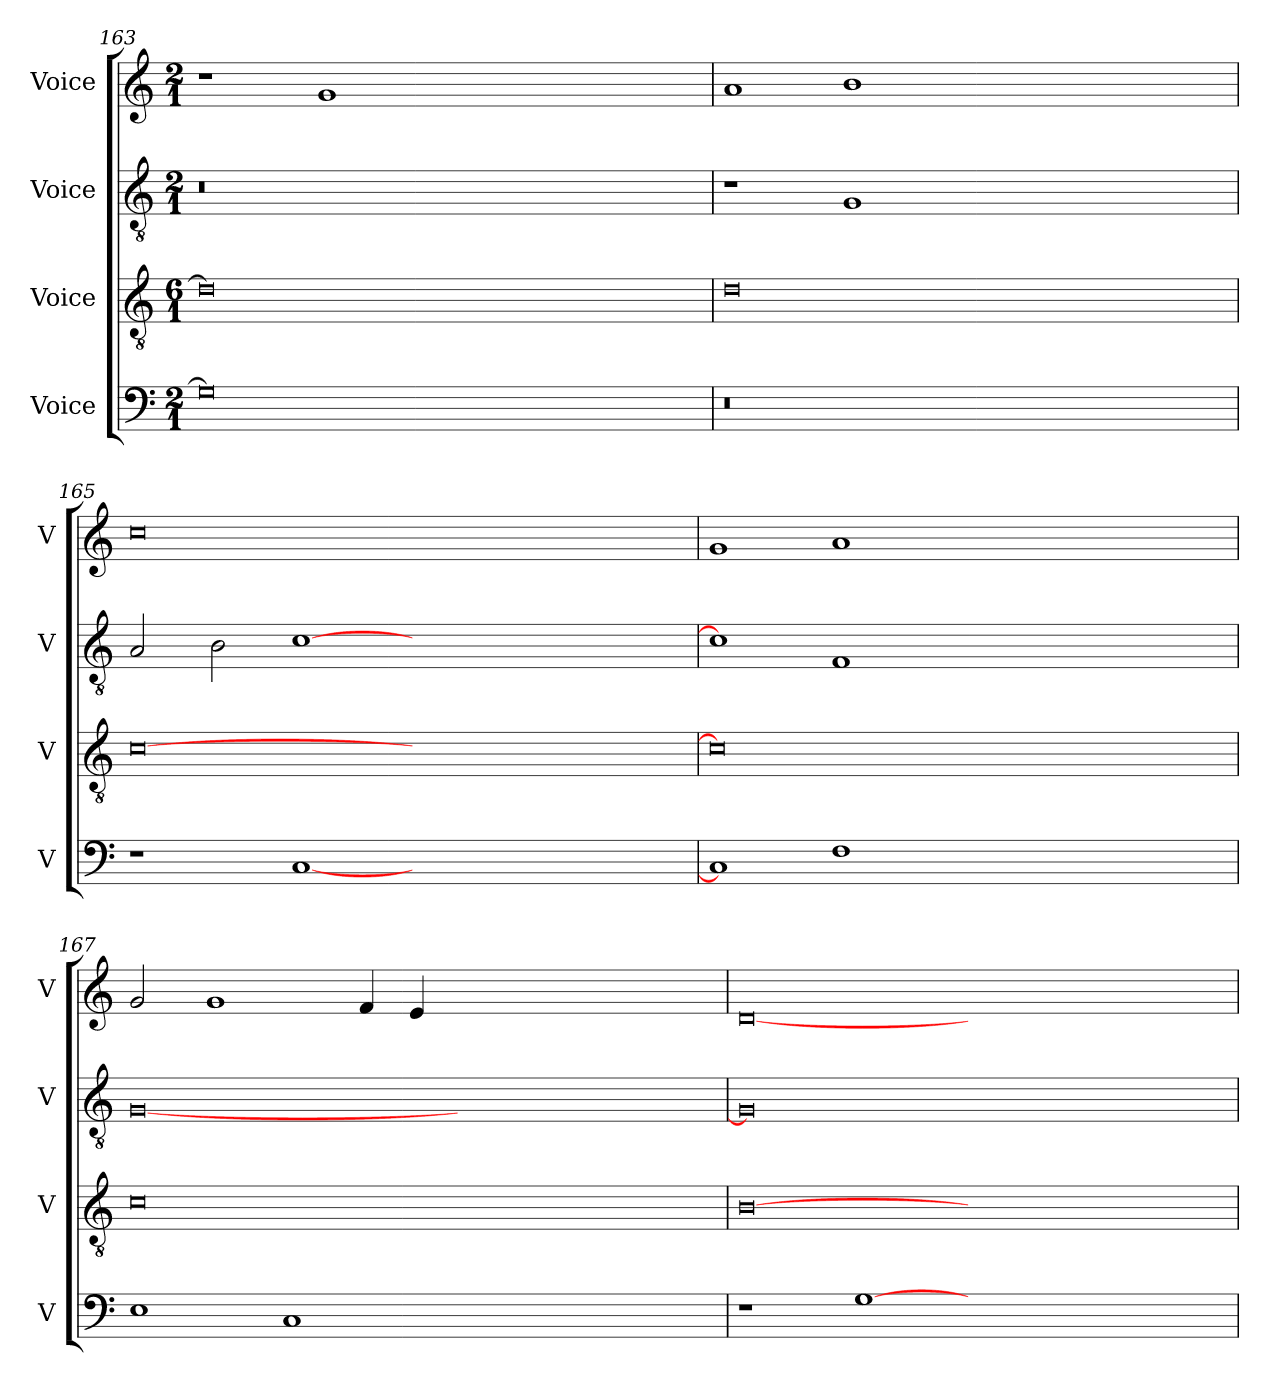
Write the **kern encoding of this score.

**kern	**kern	**kern	**kern
*part4	*part3	*part2	*part1
*staff4	*staff3	*staff2	*staff1
*I"Voice	*I"Voice	*I"Voice	*I"Voice
*I'V	*I'V	*I'V	*I'V
*clefF4	*clefGv2	*clefGv2	*clefG2
*k[]	*k[]	*k[]	*k[]
*M2/1	*M6/1	*M2/1	*M2/1
=163	=163	=163	=163
0G]	0d]	0r	1r
.	.	.	1g
00ryy	00ryy	00ryy	00ryy
!!LO:LB:g=z
=164	=164	=164	=164
0r	0d	1r	1a
.	.	1G	1b
00ryy	00ryy	00ryy	00ryy
=165	=165	=165	=165
1r	[0c	2A/	0cc
.	.	2B\	.
[1C	.	[1c	.
00ryy	00ryy	00ryy	00ryy
!!LO:LB:g=z
=166	=166	=166	=166
1C]	0c]	1c]	1g
1F	.	1F	1a
00ryy	00ryy	00ryy	00ryy
=167	=167	=167	=167
1E	0c	[0G	2g/
.	.	.	1g
1C	.	.	.
.	.	.	4f/
.	.	.	4e/
00ryy	00ryy	00ryy	00ryy
!!LO:LB:g=z
=168	=168	=168	=168
1r	[0B	0G]	[0d
[1G	.	.	.
00ryy	00ryy	00ryy	00ryy
=	=	=	=
*-	*-	*-	*-
